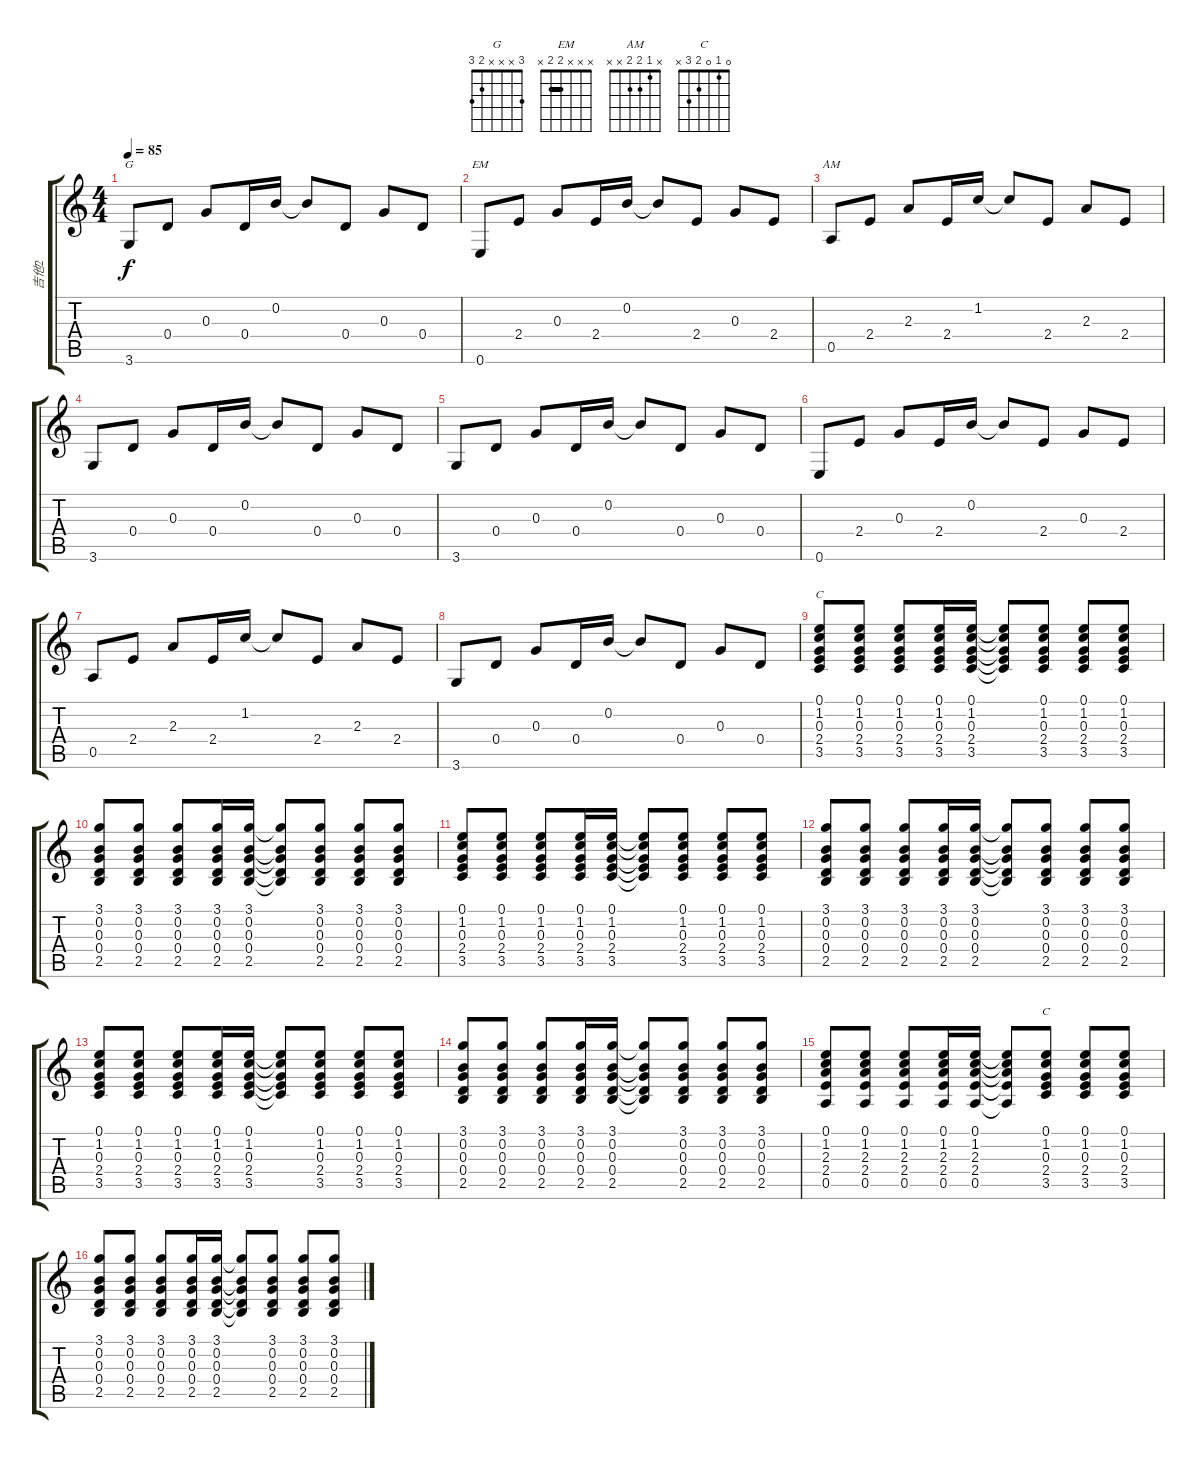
\track ("吉他2" "吉他2") {instrument electricguitarjazz}
\staff {score tabs}
\tuning (E4 B3 G3 D3 A2 E2) {hide}
\chord ("G" 3 x x x 2 3)
\chord ("EM" x x x 2 2 x) {barre 2}
\chord ("AM" x 1 2 2 x x)
\chord ("C" x 1 x 2 3 x)
\chord ("C" 0 1 0 2 3 x)
\ts (4 4)
\tempo 85
\clef g2
\ks c
3.6.8{ch "G" dy f} 0.4.8 0.3.8 0.4.16 0.2.16 0.2{t}.8 0.4.8 0.3.8 0.4.8 |
0.6.8{ch "EM"} 2.4.8 0.3.8 2.4.16 0.2.16 0.2{t}.8 2.4.8 0.3.8 2.4.8 |
0.5.8{ch "AM"} 2.4.8 2.3.8 2.4.16 1.2.16 1.2{t}.8 2.4.8 2.3.8 2.4.8 |
3.6.8 0.4.8 0.3.8 0.4.16 0.2.16 0.2{t}.8 0.4.8 0.3.8 0.4.8 |
3.6.8 0.4.8 0.3.8 0.4.16 0.2.16 0.2{t}.8 0.4.8 0.3.8 0.4.8 |
0.6.8 2.4.8 0.3.8 2.4.16 0.2.16 0.2{t}.8 2.4.8 0.3.8 2.4.8 |
0.5.8 2.4.8 2.3.8 2.4.16 1.2.16 1.2{t}.8 2.4.8 2.3.8 2.4.8 |
3.6.8 0.4.8 0.3.8 0.4.16 0.2.16 0.2{t}.8 0.4.8 0.3.8 0.4.8 |
(0.1 1.2 0.3 2.4 3.5).8{ch "C"} (0.1 1.2 0.3 2.4 3.5).8 (0.1 1.2 0.3 2.4 3.5).8 (0.1 1.2 0.3 2.4 3.5).16 (0.1 1.2 0.3 2.4 3.5).16 (0.1{t} 1.2{t} 0.3{t} 2.4{t} 3.5{t}).8 (0.1 1.2 0.3 2.4 3.5).8 (0.1 1.2 0.3 2.4 3.5).8 (0.1 1.2 0.3 2.4 3.5).8 |
(3.1 0.2 0.3 0.4 2.5).8 (3.1 0.2 0.3 0.4 2.5).8 (3.1 0.2 0.3 0.4 2.5).8 (3.1 0.2 0.3 0.4 2.5).16 (3.1 0.2 0.3 0.4 2.5).16 (3.1{t} 0.2{t} 0.3{t} 0.4{t} 2.5{t}).8 (3.1 0.2 0.3 0.4 2.5).8 (3.1 0.2 0.3 0.4 2.5).8 (3.1 0.2 0.3 0.4 2.5).8 |
(0.1 1.2 0.3 2.4 3.5).8 (0.1 1.2 0.3 2.4 3.5).8 (0.1 1.2 0.3 2.4 3.5).8 (0.1 1.2 0.3 2.4 3.5).16 (0.1 1.2 0.3 2.4 3.5).16 (0.1{t} 1.2{t} 0.3{t} 2.4{t} 3.5{t}).8 (0.1 1.2 0.3 2.4 3.5).8 (0.1 1.2 0.3 2.4 3.5).8 (0.1 1.2 0.3 2.4 3.5).8 |
(3.1 0.2 0.3 0.4 2.5).8 (3.1 0.2 0.3 0.4 2.5).8 (3.1 0.2 0.3 0.4 2.5).8 (3.1 0.2 0.3 0.4 2.5).16 (3.1 0.2 0.3 0.4 2.5).16 (3.1{t} 0.2{t} 0.3{t} 0.4{t} 2.5{t}).8 (3.1 0.2 0.3 0.4 2.5).8 (3.1 0.2 0.3 0.4 2.5).8 (3.1 0.2 0.3 0.4 2.5).8 |
(0.1 1.2 0.3 2.4 3.5).8 (0.1 1.2 0.3 2.4 3.5).8 (0.1 1.2 0.3 2.4 3.5).8 (0.1 1.2 0.3 2.4 3.5).16 (0.1 1.2 0.3 2.4 3.5).16 (0.1{t} 1.2{t} 0.3{t} 2.4{t} 3.5{t}).8 (0.1 1.2 0.3 2.4 3.5).8 (0.1 1.2 0.3 2.4 3.5).8 (0.1 1.2 0.3 2.4 3.5).8 |
(3.1 0.2 0.3 0.4 2.5).8 (3.1 0.2 0.3 0.4 2.5).8 (3.1 0.2 0.3 0.4 2.5).8 (3.1 0.2 0.3 0.4 2.5).16 (3.1 0.2 0.3 0.4 2.5).16 (3.1{t} 0.2{t} 0.3{t} 0.4{t} 2.5{t}).8 (3.1 0.2 0.3 0.4 2.5).8 (3.1 0.2 0.3 0.4 2.5).8 (3.1 0.2 0.3 0.4 2.5).8 |
(0.1 1.2 2.3 2.4 0.5).8 (0.1 1.2 2.3 2.4 0.5).8 (0.1 1.2 2.3 2.4 0.5).8 (0.1 1.2 2.3 2.4 0.5).16 (0.1 1.2 2.3 2.4 0.5).16 (0.1{t} 1.2{t} 2.3{t} 2.4{t} 0.5{t}).8 (0.1 1.2 0.3 2.4 3.5).8{ch "C"} (0.1 1.2 0.3 2.4 3.5).8 (0.1 1.2 0.3 2.4 3.5).8 |
(3.1 0.2 0.3 0.4 2.5).8 (3.1 0.2 0.3 0.4 2.5).8 (3.1 0.2 0.3 0.4 2.5).8 (3.1 0.2 0.3 0.4 2.5).16 (3.1 0.2 0.3 0.4 2.5).16 (3.1{t} 0.2{t} 0.3{t} 0.4{t} 2.5{t}).8 (3.1 0.2 0.3 0.4 2.5).8 (3.1 0.2 0.3 0.4 2.5).8 (3.1 0.2 0.3 0.4 2.5).8
